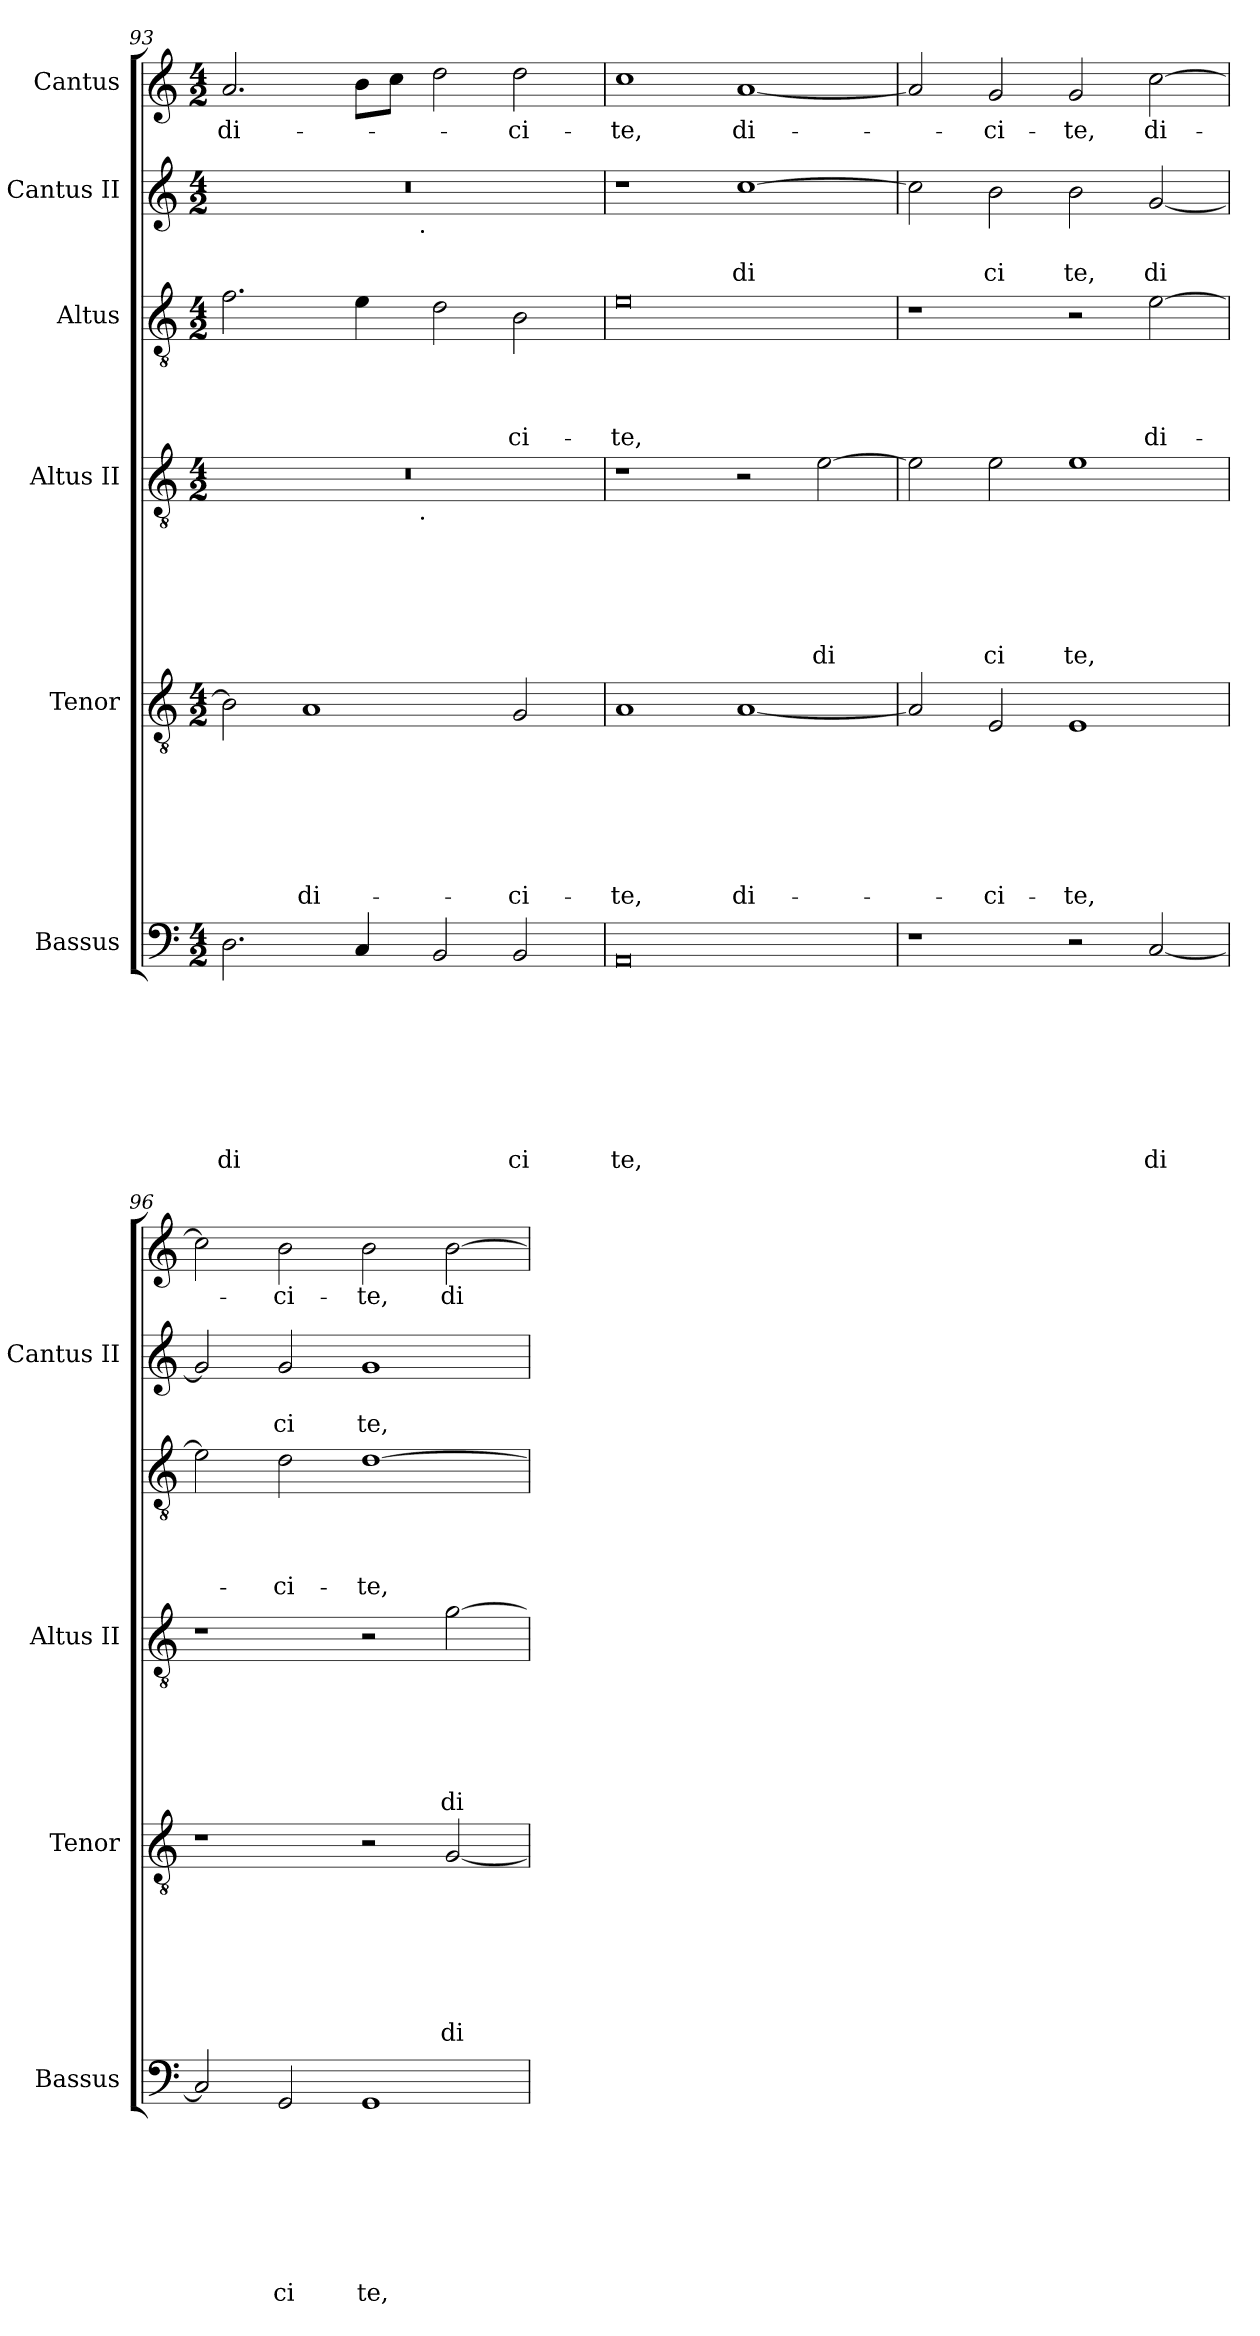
**kern	**text	**text	**text	**text	**text	**text	**text	**text	**kern	**text	**text	**text	**text	**text	**text	**text	**kern	**text	**text	**text	**text	**text	**text	**kern	**text	**text	**text	**text	**kern	**text	**text	**kern	**text
*part6	*part6	*part6	*part6	*part6	*part6	*part6	*part6	*part6	*part5	*part5	*part5	*part5	*part5	*part5	*part5	*part5	*part4	*part4	*part4	*part4	*part4	*part4	*part4	*part3	*part3	*part3	*part3	*part3	*part2	*part2	*part2	*part1	*part1
*staff6	*staff6	*staff6	*staff6	*staff6	*staff6	*staff6	*staff6	*staff6	*staff5	*staff5	*staff5	*staff5	*staff5	*staff5	*staff5	*staff5	*staff4	*staff4	*staff4	*staff4	*staff4	*staff4	*staff4	*staff3	*staff3	*staff3	*staff3	*staff3	*staff2	*staff2	*staff2	*staff1	*staff1
*I"Bassus	*	*	*	*	*	*	*	*	*I"Tenor	*	*	*	*	*	*	*	*I"Altus II	*	*	*	*	*	*	*I"Altus	*	*	*	*	*I"Cantus II	*	*	*I"Cantus	*
*I'Bassus	*	*	*	*	*	*	*	*	*I'Tenor	*	*	*	*	*	*	*	*I'Altus II	*	*	*	*	*	*	*	*	*	*	*	*I'Cantus II	*	*	*	*
!!LO:LB:g=z
*clefF4	*	*	*	*	*	*	*	*	*clefGv2	*	*	*	*	*	*	*	*clefGv2	*	*	*	*	*	*	*clefGv2	*	*	*	*	*clefG2	*	*	*clefG2	*
*k[]	*	*	*	*	*	*	*	*	*k[]	*	*	*	*	*	*	*	*k[]	*	*	*	*	*	*	*k[]	*	*	*	*	*k[]	*	*	*k[]	*
*C:	*	*	*	*	*	*	*	*	*C:	*	*	*	*	*	*	*	*C:	*	*	*	*	*	*	*C:	*	*	*	*	*C:	*	*	*C:	*
*M4/2	*	*	*	*	*	*	*	*	*M4/2	*	*	*	*	*	*	*	*M4/2	*	*	*	*	*	*	*M4/2	*	*	*	*	*M4/2	*	*	*M4/2	*
=93	=93	=93	=93	=93	=93	=93	=93	=93	=93	=93	=93	=93	=93	=93	=93	=93	=93	=93	=93	=93	=93	=93	=93	=93	=93	=93	=93	=93	=93	=93	=93	=93	=93
!	!	!	!	!	!	!	!	!LO:LY:b	!	!	!	!	!	!	!	!	!	!	!	!	!	!	!	!	!	!	!	!	!	!	!	!	!LO:LY:b
*	*	*	*	*	*	*	*	*	*	*	*	*	*	*	*	*	*^	*	*	*	*	*	*	*	*	*	*	*	*^	*	*	*	*
2.D\	.	.	.	.	.	.	.	di	2B\]	.	.	.	.	.	.	.	0r	2ryy	.	.	.	.	.	.	2.f\	.	.	.	.	0r	2ryy	.	.	2.a/	di-
!	!	!	!	!	!	!	!	!	!	!	!	!	!	!	!	!LO:LY:b	!	!	!	!	!	!	!	!	!	!	!	!	!	!	!	!	!	!	!
.	.	.	.	.	.	.	.	.	1A	.	.	.	.	.	.	di-	.	4...ryy	.	.	.	.	.	.	.	.	.	.	.	.	4...ryy	.	.	.	.
4C/	.	.	.	.	.	.	.	.	.	.	.	.	.	.	.	.	.	.	.	.	.	.	.	.	4e\	.	.	.	.	.	.	.	.	8b\L	.
.	.	.	.	.	.	.	.	.	.	.	.	.	.	.	.	.	.	.	.	.	.	.	.	.	.	.	.	.	.	.	.	.	.	8cc\J	.
!	!	!	!	!	!	!	!	!	!	!	!	!	!	!	!	!	!	!	!	!	!	!	!	!	!	!	!	!	!	!	!LO:TX:b:t=.	!	!	!	!
!	!	!	!	!	!	!	!	!	!	!	!	!	!	!	!	!	!	!LO:TX:b:t=.	!	!	!	!	!	!	!	!	!	!	!	!	!	!	!	!	!
.	.	.	.	.	.	.	.	.	.	.	.	.	.	.	.	.	.	1ryy	.	.	.	.	.	.	.	.	.	.	.	.	1ryy	.	.	.	.
2BB/	.	.	.	.	.	.	.	.	.	.	.	.	.	.	.	.	.	.	.	.	.	.	.	.	2d\	.	.	.	.	.	.	.	.	2dd\	.
!	!	!	!	!	!	!	!	!LO:LY:b	!	!	!	!	!	!	!	!LO:LY:b	!	!	!	!	!	!	!	!	!	!	!	!	!LO:LY:b	!	!	!	!	!	!LO:LY:b
2BB/	.	.	.	.	.	.	.	ci	2G/	.	.	.	.	.	.	-ci-	.	.	.	.	.	.	.	.	2B\	.	.	.	ci-	.	.	.	.	2dd\	-ci-
.	.	.	.	.	.	.	.	.	.	.	.	.	.	.	.	.	.	32ryy	.	.	.	.	.	.	.	.	.	.	.	.	32ryy	.	.	.	.
=94	=94	=94	=94	=94	=94	=94	=94	=94	=94	=94	=94	=94	=94	=94	=94	=94	=94	=94	=94	=94	=94	=94	=94	=94	=94	=94	=94	=94	=94	=94	=94	=94	=94	=94	=94
!	!	!	!	!	!	!	!	!LO:LY:b	!	!	!	!	!	!	!	!LO:LY:b	!	!	!	!	!	!	!	!	!	!	!	!	!LO:LY:b	!	!	!	!	!	!LO:LY:b
*	*	*	*	*	*	*	*	*	*	*	*	*	*	*	*	*	*v	*v	*	*	*	*	*	*	*	*	*	*	*	*v	*v	*	*	*	*
0AA	.	.	.	.	.	.	.	te,	1A	.	.	.	.	.	.	-te,	1r	.	.	.	.	.	.	0e	.	.	.	-te,	1r	.	.	1cc	-te,
!	!	!	!	!	!	!	!	!	!	!	!	!	!	!	!	!LO:LY:b	!	!	!	!	!	!	!	!	!	!	!	!	!	!	!LO:LY:b	!	!LO:LY:b
.	.	.	.	.	.	.	.	.	[<1A	.	.	.	.	.	.	di-	2r	.	.	.	.	.	.	.	.	.	.	.	[>1cc	.	di	[<1a	di-
!	!	!	!	!	!	!	!	!	!	!	!	!	!	!	!	!	!	!	!	!	!	!	!LO:LY:b	!	!	!	!	!	!	!	!	!	!
.	.	.	.	.	.	.	.	.	.	.	.	.	.	.	.	.	[>2e\	.	.	.	.	.	di	.	.	.	.	.	.	.	.	.	.
=95	=95	=95	=95	=95	=95	=95	=95	=95	=95	=95	=95	=95	=95	=95	=95	=95	=95	=95	=95	=95	=95	=95	=95	=95	=95	=95	=95	=95	=95	=95	=95	=95	=95
1r	.	.	.	.	.	.	.	.	2A/]	.	.	.	.	.	.	.	2e\]	.	.	.	.	.	.	1r	.	.	.	.	2cc\]	.	.	2a/]	.
!	!	!	!	!	!	!	!	!	!	!	!	!	!	!	!	!LO:LY:b	!	!	!	!	!	!	!LO:LY:b	!	!	!	!	!	!	!	!LO:LY:b	!	!LO:LY:b
.	.	.	.	.	.	.	.	.	2E/	.	.	.	.	.	.	-ci-	2e\	.	.	.	.	.	ci	.	.	.	.	.	2b\	.	ci	2g/	-ci-
!	!	!	!	!	!	!	!	!	!	!	!	!	!	!	!	!LO:LY:b	!	!	!	!	!	!	!LO:LY:b	!	!	!	!	!	!	!	!LO:LY:b	!	!LO:LY:b
2r	.	.	.	.	.	.	.	.	1E	.	.	.	.	.	.	-te,	1e	.	.	.	.	.	te,	2r	.	.	.	.	2b\	.	te,	2g/	-te,
!	!	!	!	!	!	!	!	!LO:LY:b	!	!	!	!	!	!	!	!	!	!	!	!	!	!	!	!	!	!	!	!LO:LY:b	!	!	!LO:LY:b	!	!LO:LY:b
[<2C/	.	.	.	.	.	.	.	di	.	.	.	.	.	.	.	.	.	.	.	.	.	.	.	[>2e\	.	.	.	di-	[<2g/	.	di	[>2cc\	di-
=96	=96	=96	=96	=96	=96	=96	=96	=96	=96	=96	=96	=96	=96	=96	=96	=96	=96	=96	=96	=96	=96	=96	=96	=96	=96	=96	=96	=96	=96	=96	=96	=96	=96
2C/]	.	.	.	.	.	.	.	.	1r	.	.	.	.	.	.	.	1r	.	.	.	.	.	.	2e\]	.	.	.	.	2g/]	.	.	2cc\]	.
!	!	!	!	!	!	!	!	!LO:LY:b	!	!	!	!	!	!	!	!	!	!	!	!	!	!	!	!	!	!	!	!LO:LY:b	!	!	!LO:LY:b	!	!LO:LY:b
2GG/	.	.	.	.	.	.	.	ci	.	.	.	.	.	.	.	.	.	.	.	.	.	.	.	2d\	.	.	.	-ci-	2g/	.	ci	2b\	-ci-
!	!	!	!	!	!	!	!	!LO:LY:b	!	!	!	!	!	!	!	!	!	!	!	!	!	!	!	!	!	!	!	!LO:LY:b	!	!	!LO:LY:b	!	!LO:LY:b
1GG	.	.	.	.	.	.	.	te,	2r	.	.	.	.	.	.	.	2r	.	.	.	.	.	.	[>1d	.	.	.	-te,	1g	.	te,	2b\	-te,
!	!	!	!	!	!	!	!	!	!	!	!	!	!	!	!	!LO:LY:b	!	!	!	!	!	!	!LO:LY:b	!	!	!	!	!	!	!	!	!	!LO:LY:b
.	.	.	.	.	.	.	.	.	[<2G/	.	.	.	.	.	.	di-	[>2g\	.	.	.	.	.	di	.	.	.	.	.	.	.	.	[>2b\	di-
=	=	=	=	=	=	=	=	=	=	=	=	=	=	=	=	=	=	=	=	=	=	=	=	=	=	=	=	=	=	=	=	=	=
*-	*-	*-	*-	*-	*-	*-	*-	*-	*-	*-	*-	*-	*-	*-	*-	*-	*-	*-	*-	*-	*-	*-	*-	*-	*-	*-	*-	*-	*-	*-	*-	*-	*-
